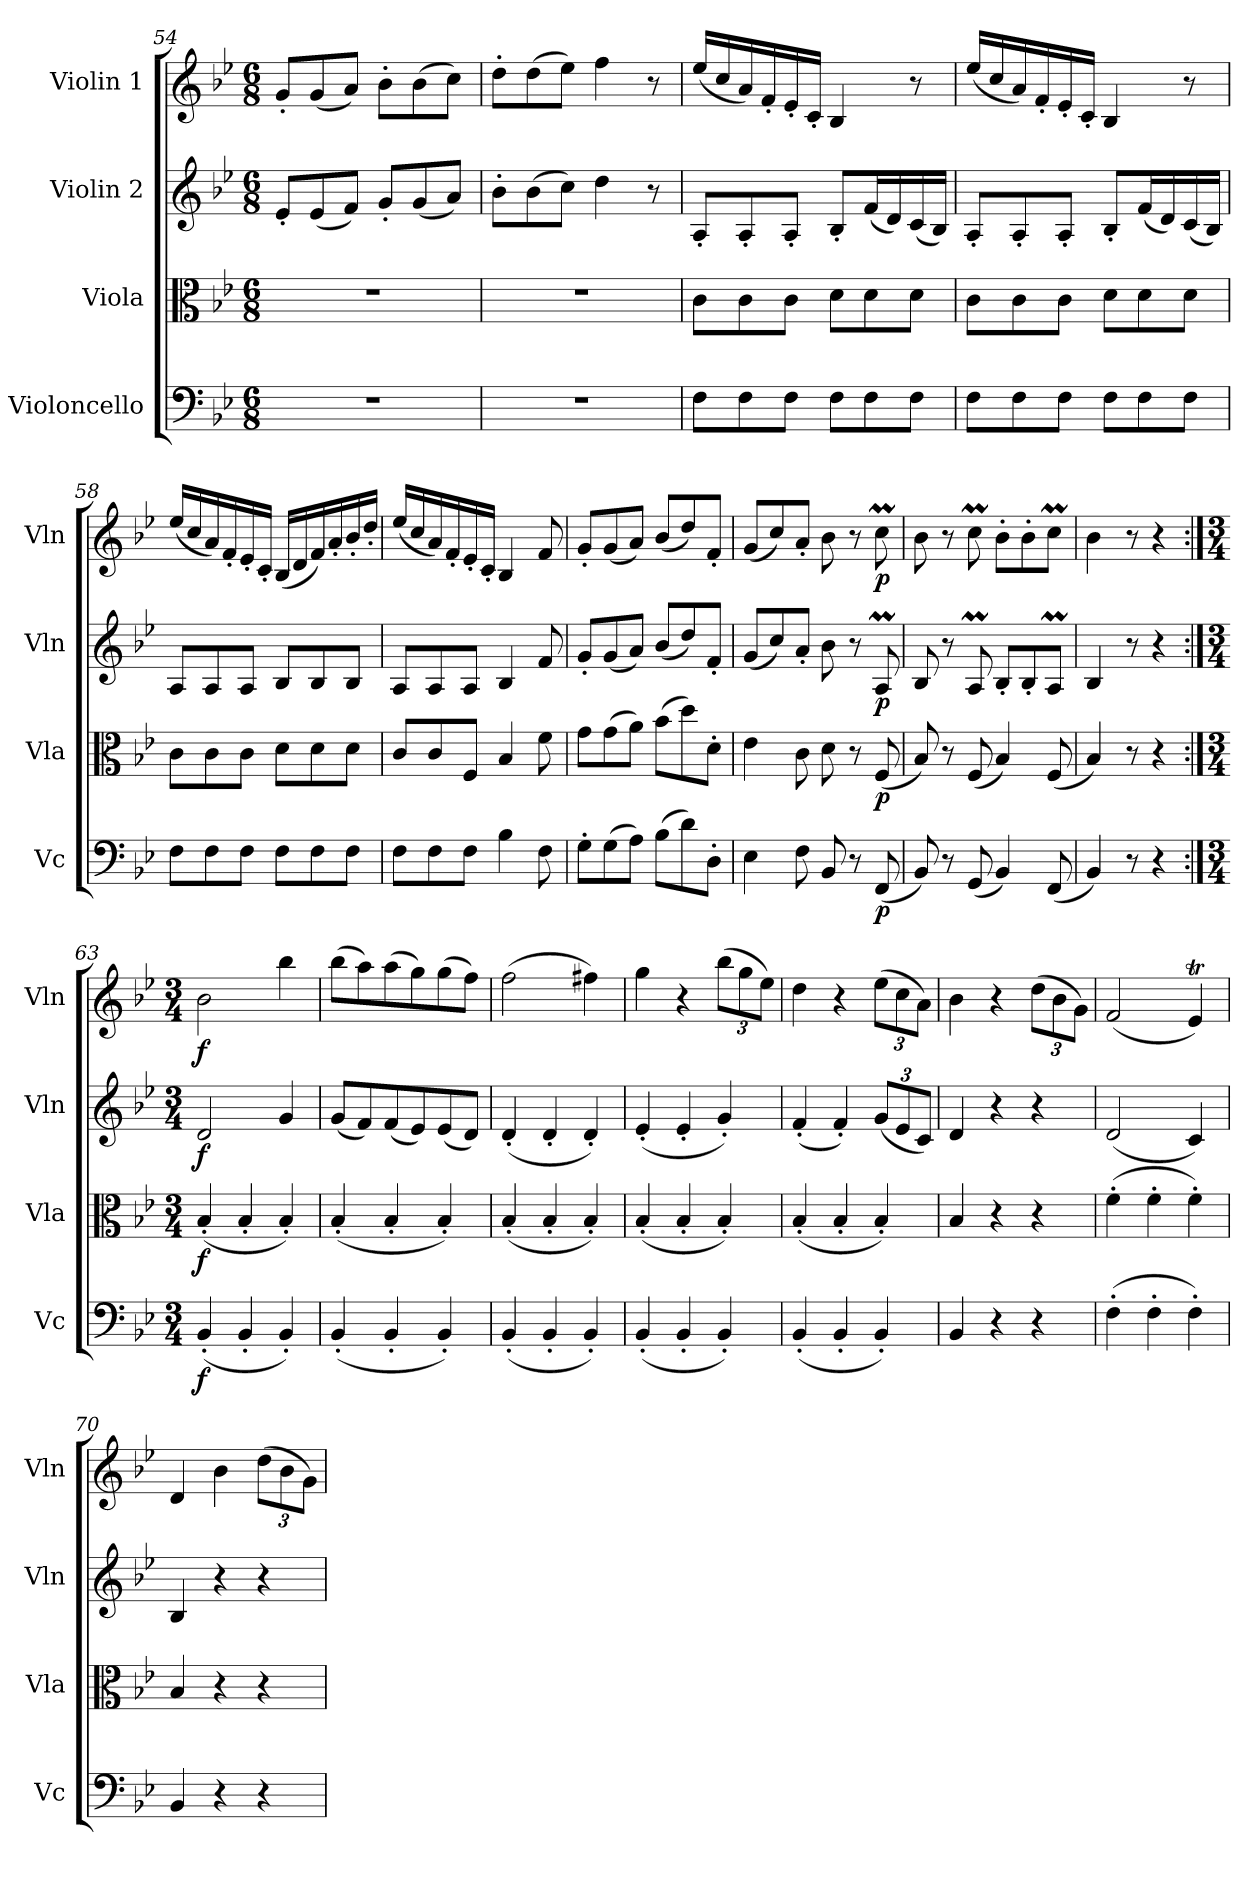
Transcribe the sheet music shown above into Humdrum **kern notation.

**kern	**dynam	**kern	**dynam	**kern	**dynam	**kern	**dynam
*part4	*part4	*part3	*part3	*part2	*part2	*part1	*part1
*staff4	*staff4	*staff3	*staff3	*staff2	*staff2	*staff1	*staff1
*I"Violoncello	*	*I"Viola	*	*I"Violin 2	*	*I"Violin 1	*
*I'Vc	*	*I'Vla	*	*I'Vln	*	*I'Vln	*
*clefF4	*	*clefC3	*	*clefG2	*	*clefG2	*
*k[b-e-]	*	*k[b-e-]	*	*k[b-e-]	*	*k[b-e-]	*
*M6/8	*	*M6/8	*	*M6/8	*	*M6/8	*
=54	=54	=54	=54	=54	=54	=54	=54
2.r	.	2.r	.	8e-'/L	.	8g'/L	.
.	.	.	.	(<8e-/	.	(<8g/	.
.	.	.	.	8f/J)	.	8a/J)	.
.	.	.	.	8g'/L	.	8b-'\L	.
.	.	.	.	(<8g/	.	(>8b-\	.
.	.	.	.	8a/J)	.	8cc\J)	.
=55	=55	=55	=55	=55	=55	=55	=55
2.r	.	2.r	.	8b-'\L	.	8dd'\L	.
.	.	.	.	(>8b-\	.	(>8dd\	.
.	.	.	.	8cc\J)	.	8ee-\J)	.
.	.	.	.	4dd\	.	4ff\	.
.	.	.	.	8r	.	8r	.
=56	=56	=56	=56	=56	=56	=56	=56
8F\L	.	8c\L	.	8A'/L	.	(<16ee-/LL	.
.	.	.	.	.	.	16cc/	.
8F\	.	8c\	.	8A'/	.	16a/)	.
.	.	.	.	.	.	16f'/	.
8F\J	.	8c\J	.	8A'/J	.	16e-'/	.
.	.	.	.	.	.	16c'/JJ	.
8F\L	.	8d\L	.	8B-'/L	.	4B-/	.
8F\	.	8d\	.	(<16f/L	.	.	.
.	.	.	.	16d/)	.	.	.
8F\J	.	8d\J	.	(<16c/	.	8r	.
.	.	.	.	16B-/JJ)	.	.	.
!!LO:LB:g=z
=57	=57	=57	=57	=57	=57	=57	=57
8F\L	.	8c\L	.	8A'/L	.	(<16ee-/LL	.
.	.	.	.	.	.	16cc/	.
8F\	.	8c\	.	8A'/	.	16a/)	.
.	.	.	.	.	.	16f'/	.
8F\J	.	8c\J	.	8A'/J	.	16e-'/	.
.	.	.	.	.	.	16c'/JJ	.
8F\L	.	8d\L	.	8B-'/L	.	4B-/	.
8F\	.	8d\	.	(<16f/L	.	.	.
.	.	.	.	16d/)	.	.	.
8F\J	.	8d\J	.	(<16c/	.	8r	.
.	.	.	.	16B-/JJ)	.	.	.
=58	=58	=58	=58	=58	=58	=58	=58
8F\L	.	8c\L	.	8A/L	.	(<16ee-/LL	.
.	.	.	.	.	.	16cc/	.
8F\	.	8c\	.	8A/	.	16a/)	.
.	.	.	.	.	.	16f'/	.
8F\J	.	8c\J	.	8A/J	.	16e-'/	.
.	.	.	.	.	.	16c'/JJ	.
8F\L	.	8d\L	.	8B-/L	.	(<16B-/LL	.
.	.	.	.	.	.	16d/	.
8F\	.	8d\	.	8B-/	.	16f/)	.
.	.	.	.	.	.	16a'/	.
8F\J	.	8d\J	.	8B-/J	.	16b-'/	.
.	.	.	.	.	.	16dd'/JJ	.
=59	=59	=59	=59	=59	=59	=59	=59
8F\L	.	8c/L	.	8A/L	.	(<16ee-/LL	.
.	.	.	.	.	.	16cc/	.
8F\	.	8c/	.	8A/	.	16a/)	.
.	.	.	.	.	.	16f'/	.
8F\J	.	8F/J	.	8A/J	.	16e-'/	.
.	.	.	.	.	.	16c'/JJ	.
4B-\	.	4B-/	.	4B-/	.	4B-/	.
8F\	.	8f\	.	8f/	.	8f/	.
!!LO:LB:g=z
=60	=60	=60	=60	=60	=60	=60	=60
8G'\L	.	8g\L	.	8g'/L	.	8g'/L	.
(>8G\	.	(>8g\	.	(<8g/	.	(<8g/	.
8A\J)	.	8a\J)	.	8a/J)	.	8a/J)	.
(>8B-\L	.	(>8b-\L	.	(<8b-/L	.	(<8b-/L	.
8d\)	.	8dd\)	.	8dd/)	.	8dd/)	.
8D'\J	.	8d'\J	.	8f'/J	.	8f'/J	.
=61	=61	=61	=61	=61	=61	=61	=61
4E-\	.	4e-\	.	(<8g/L	.	(<8g/L	.
.	.	.	.	8cc/)	.	8cc/)	.
8F\	.	8c\	.	8a'/J	.	8a'/J	.
8BB-/	.	8d\	.	8b-\	.	8b-\	.
8r	.	8r	.	8r	.	8r	.
!	!LO:DY:b	!	!LO:DY:b	!	!LO:DY:b	!	!LO:DY:b
(<8FF/	p	(<8F/	p	8Am/	p	8ccM\	p
=62	=62	=62	=62	=62	=62	=62	=62
8BB-/)	.	8B-/)	.	8B-/	.	8b-\	.
8r	.	8r	.	8r	.	8r	.
(<8GG/	.	(<8F/	.	8Am/	.	8ccM\	.
4BB-/)	.	4B-/)	.	8B-'/L	.	8b-'\L	.
.	.	.	.	8B-'/	.	8b-'\	.
(<8FF/	.	(<8F/	.	8Am/J	.	8ccM\J	.
=62X1	=62X1	=62X1	=62X1	=62X1	=62X1	=62X1	=62X1
4BB-/)	.	4B-/)	.	4B-/	.	4b-\	.
8r	.	8r	.	8r	.	8r	.
4r	.	4r	.	4r	.	4r	.
!!LO:PB:g=z
=63:|!	=63:|!	=63:|!	=63:|!	=63:|!	=63:|!	=63:|!	=63:|!
*M3/4	*	*M3/4	*	*M3/4	*	*M3/4	*
*	*	*	*	*	*	*MM116	*
!	!LO:DY:b	!	!LO:DY:b	!	!LO:DY:b	!	!LO:DY:b
(<4BB-'/	f	(<4B-'/	f	2d/	f	2b-\	f
4BB-'/	.	4B-'/	.	.	.	.	.
4BB-'/)	.	4B-'/)	.	4g/	.	4bb-\	.
=64	=64	=64	=64	=64	=64	=64	=64
(<4BB-'/	.	(<4B-'/	.	(<8g/L	.	(>8bb-\L	.
.	.	.	.	8f/)	.	8aa\)	.
4BB-'/	.	4B-'/	.	(<8f/	.	(>8aa\	.
.	.	.	.	8e-/)	.	8gg\)	.
4BB-'/)	.	4B-'/)	.	(<8e-/	.	(>8gg\	.
.	.	.	.	8d/J)	.	8ff\J)	.
=65	=65	=65	=65	=65	=65	=65	=65
(<4BB-'/	.	(<4B-'/	.	(<4d'/	.	(>2ff\	.
4BB-'/	.	4B-'/	.	4d'/	.	.	.
4BB-'/)	.	4B-'/)	.	4d'/)	.	4ff#X\)	.
=66	=66	=66	=66	=66	=66	=66	=66
(<4BB-'/	.	(<4B-'/	.	(<4e-'/	.	4gg\	.
4BB-'/	.	4B-'/	.	4e-'/	.	4r	.
*	*	*	*	*	*	*Xbrackettup	*
4BB-'/)	.	4B-'/)	.	4g'/)	.	(>12bb-\L	.
.	.	.	.	.	.	12gg\	.
.	.	.	.	.	.	12ee-\J)	.
=67	=67	=67	=67	=67	=67	=67	=67
(<4BB-'/	.	(<4B-'/	.	(<4f'/	.	4dd\	.
4BB-'/	.	4B-'/	.	4f'/)	.	4r	.
*	*	*	*	*Xbrackettup	*	*	*
4BB-'/)	.	4B-'/)	.	(<12g/L	.	(>12ee-\L	.
.	.	.	.	12e-/	.	12cc\	.
.	.	.	.	12c/J)	.	12a\J)	.
!!LO:LB:g=z
=68	=68	=68	=68	=68	=68	=68	=68
4BB-/	.	4B-/	.	4d/	.	4b-\	.
4r	.	4r	.	4r	.	4r	.
4r	.	4r	.	4r	.	(>12dd\L	.
.	.	.	.	.	.	12b-\	.
.	.	.	.	.	.	12g\J)	.
=69	=69	=69	=69	=69	=69	=69	=69
(>4F'\	.	(>4f'\	.	(>2d/	.	(<2f/	.
4F'\	.	4f'\	.	.	.	.	.
4F'\)	.	4f'\)	.	4c/)	.	4e-T/)	.
=70	=70	=70	=70	=70	=70	=70	=70
4BB-/	.	4B-/	.	4B-/	.	4d/	.
4r	.	4r	.	4r	.	4b-\	.
4r	.	4r	.	4r	.	(>12dd\L	.
.	.	.	.	.	.	12b-\	.
.	.	.	.	.	.	12g\J)	.
=	=	=	=	=	=	=	=
*-	*-	*-	*-	*-	*-	*-	*-
